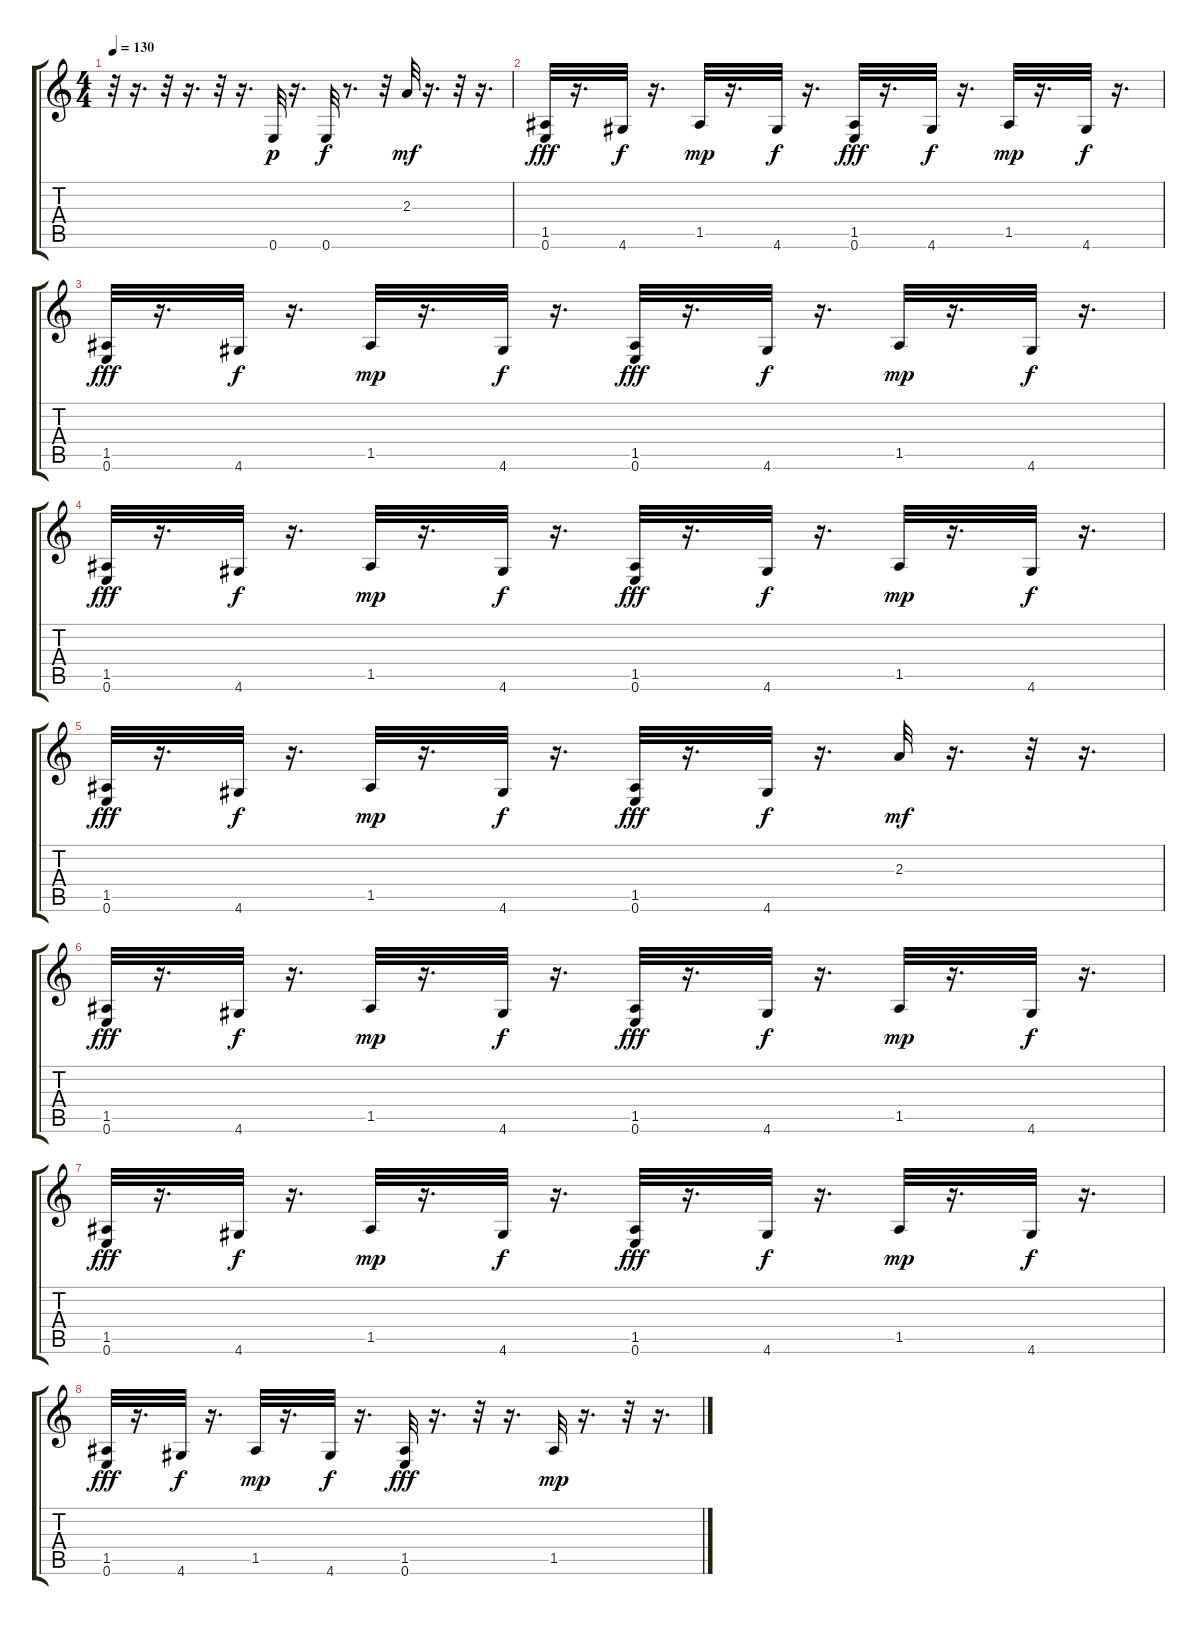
\track "" {instrument acousticguitarnylon}
\staff {score tabs}
\tuning (E4 B3 G3 D3 A2 E2) {hide}
\ts (4 4)
\tempo 130
\clef g2
\ks c
r.32{dy pp} r.16{d} r.32 r.16{d} r.32 r.16{d} 0.6.32{dy p} r.16{d} 0.6.32{dy f} r.8{d} r.32 2.3.32{dy mf} r.16{d} r.32 r.16{d} |
(1.5 0.6).32{dy fff} r.16{d} 4.6.32{dy f} r.16{d} 1.5.32{dy mp} r.16{d} 4.6.32{dy f} r.16{d} (1.5 0.6).32{dy fff} r.16{d} 4.6.32{dy f} r.16{d} 1.5.32{dy mp} r.16{d} 4.6.32{dy f} r.16{d} |
(1.5 0.6).32{dy fff} r.16{d} 4.6.32{dy f} r.16{d} 1.5.32{dy mp} r.16{d} 4.6.32{dy f} r.16{d} (1.5 0.6).32{dy fff} r.16{d} 4.6.32{dy f} r.16{d} 1.5.32{dy mp} r.16{d} 4.6.32{dy f} r.16{d} |
(1.5 0.6).32{dy fff} r.16{d} 4.6.32{dy f} r.16{d} 1.5.32{dy mp} r.16{d} 4.6.32{dy f} r.16{d} (1.5 0.6).32{dy fff} r.16{d} 4.6.32{dy f} r.16{d} 1.5.32{dy mp} r.16{d} 4.6.32{dy f} r.16{d} |
(1.5 0.6).32{dy fff} r.16{d} 4.6.32{dy f} r.16{d} 1.5.32{dy mp} r.16{d} 4.6.32{dy f} r.16{d} (1.5 0.6).32{dy fff} r.16{d} 4.6.32{dy f} r.16{d} 2.3.32{dy mf} r.16{d} r.32 r.16{d} |
(1.5 0.6).32{dy fff} r.16{d} 4.6.32{dy f} r.16{d} 1.5.32{dy mp} r.16{d} 4.6.32{dy f} r.16{d} (1.5 0.6).32{dy fff} r.16{d} 4.6.32{dy f} r.16{d} 1.5.32{dy mp} r.16{d} 4.6.32{dy f} r.16{d} |
(1.5 0.6).32{dy fff} r.16{d} 4.6.32{dy f} r.16{d} 1.5.32{dy mp} r.16{d} 4.6.32{dy f} r.16{d} (1.5 0.6).32{dy fff} r.16{d} 4.6.32{dy f} r.16{d} 1.5.32{dy mp} r.16{d} 4.6.32{dy f} r.16{d} |
(1.5 0.6).32{dy fff} r.16{d} 4.6.32{dy f} r.16{d} 1.5.32{dy mp} r.16{d} 4.6.32{dy f} r.16{d} (1.5 0.6).32{dy fff} r.16{d} r.32 r.16{d} 1.5.32{dy mp} r.16{d} r.32 r.16{d}
